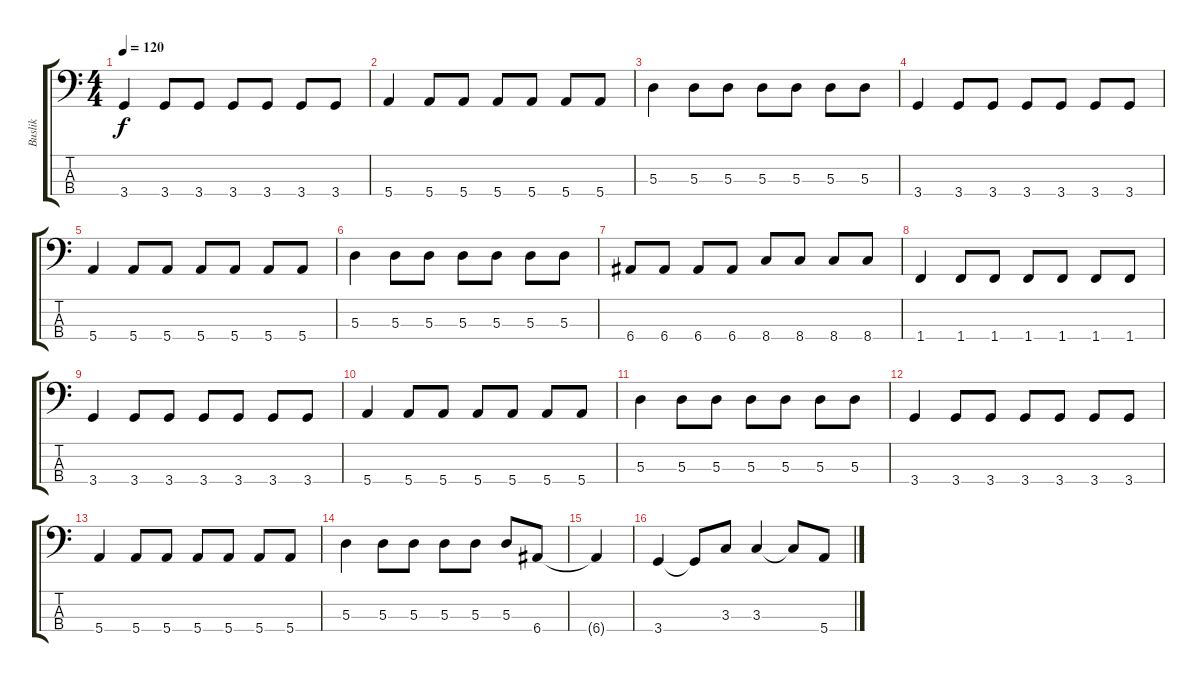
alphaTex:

\track ("Buslik" "Buslik") {instrument electricbasspick}
\staff {score tabs}
\tuning (G2 D2 A1 E1) {hide}
\ts (4 4)
\tempo 120
\clef f4
\ks c
3.4.4{dy f} 3.4.8 3.4.8 3.4.8 3.4.8 3.4.8 3.4.8 |
5.4.4 5.4.8 5.4.8 5.4.8 5.4.8 5.4.8 5.4.8 |
5.3.4 5.3.8 5.3.8 5.3.8 5.3.8 5.3.8 5.3.8 |
3.4.4 3.4.8 3.4.8 3.4.8 3.4.8 3.4.8 3.4.8 |
5.4.4 5.4.8 5.4.8 5.4.8 5.4.8 5.4.8 5.4.8 |
5.3.4 5.3.8 5.3.8 5.3.8 5.3.8 5.3.8 5.3.8 |
6.4.8 6.4.8 6.4.8 6.4.8 8.4.8 8.4.8 8.4.8 8.4.8 |
1.4.4 1.4.8 1.4.8 1.4.8 1.4.8 1.4.8 1.4.8 |
3.4.4 3.4.8 3.4.8 3.4.8 3.4.8 3.4.8 3.4.8 |
5.4.4 5.4.8 5.4.8 5.4.8 5.4.8 5.4.8 5.4.8 |
5.3.4 5.3.8 5.3.8 5.3.8 5.3.8 5.3.8 5.3.8 |
3.4.4 3.4.8 3.4.8 3.4.8 3.4.8 3.4.8 3.4.8 |
5.4.4 5.4.8 5.4.8 5.4.8 5.4.8 5.4.8 5.4.8 |
5.3.4 5.3.8 5.3.8 5.3.8 5.3.8 5.3.8 6.4.8 |
6.4{t}.4 |
3.4.4 3.4{t}.8 3.3.8 3.3.4 3.3{t}.8 5.4.8
